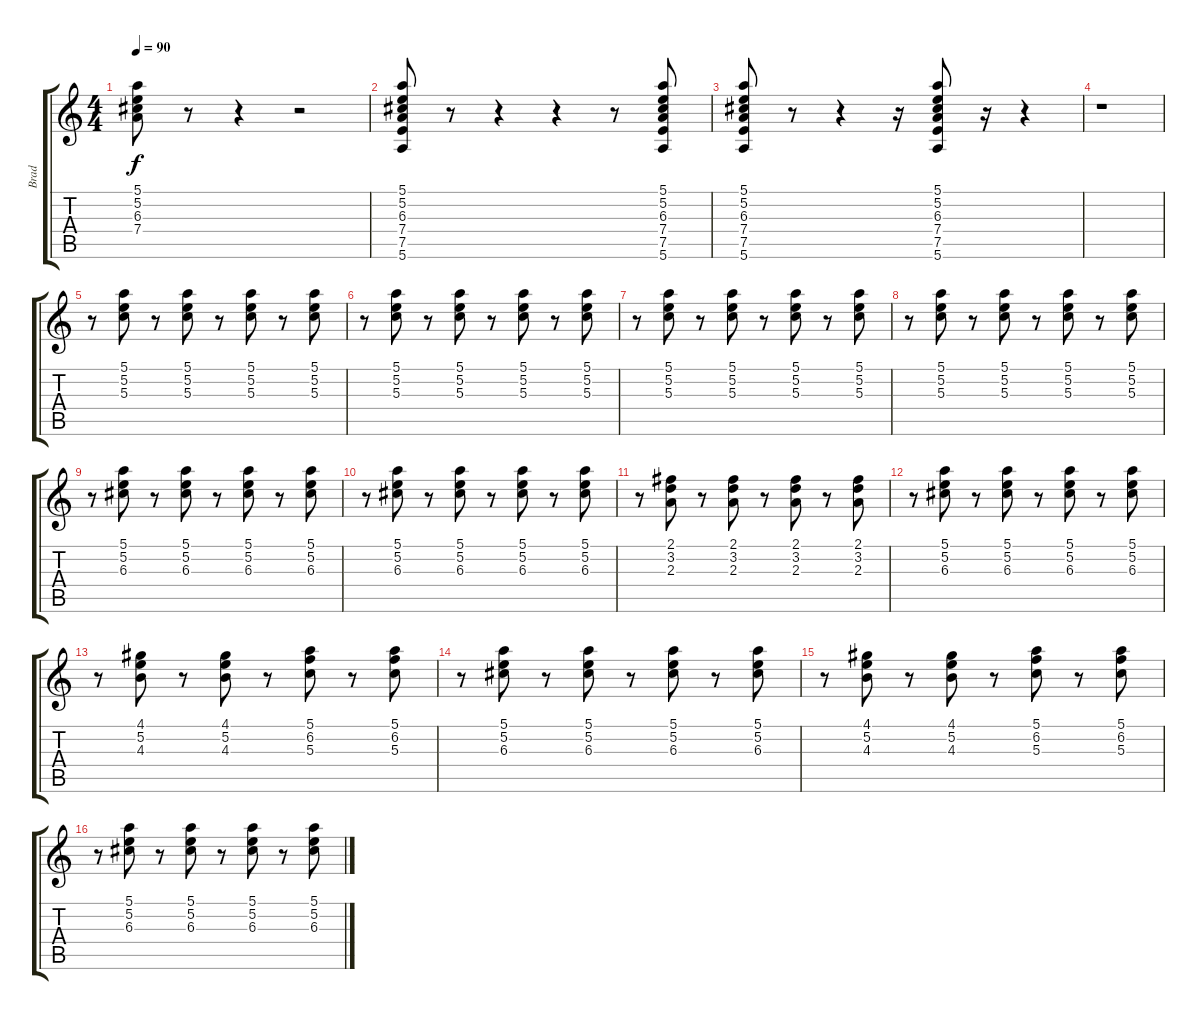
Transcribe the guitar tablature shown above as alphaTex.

\track ("Brad" "Brad") {instrument electricguitarjazz}
\staff {score tabs}
\tuning (E4 B3 G3 D3 A2 E2) {hide}
\ts (4 4)
\tempo 90
\clef g2
\ks c
(5.1 5.2 6.3 7.4).8{dy f} r.8 r.4 r.2 |
(5.1 5.2 6.3 7.4 7.5 5.6).8 r.8 r.4 r.4 r.8 (5.1 5.2 6.3 7.4 7.5 5.6).8 |
(5.1 5.2 6.3 7.4 7.5 5.6).8 r.8 r.4 r.16 (5.1 5.2 6.3 7.4 7.5 5.6).8 r.16 r.4 |
r.1 |
r.8 (5.1 5.2 5.3).8 r.8 (5.1 5.2 5.3).8 r.8 (5.1 5.2 5.3).8 r.8 (5.1 5.2 5.3).8 |
r.8 (5.1 5.2 5.3).8 r.8 (5.1 5.2 5.3).8 r.8 (5.1 5.2 5.3).8 r.8 (5.1 5.2 5.3).8 |
r.8 (5.1 5.2 5.3).8 r.8 (5.1 5.2 5.3).8 r.8 (5.1 5.2 5.3).8 r.8 (5.1 5.2 5.3).8 |
r.8 (5.1 5.2 5.3).8 r.8 (5.1 5.2 5.3).8 r.8 (5.1 5.2 5.3).8 r.8 (5.1 5.2 5.3).8 |
r.8 (5.1 5.2 6.3).8 r.8 (5.1 5.2 6.3).8 r.8 (5.1 5.2 6.3).8 r.8 (5.1 5.2 6.3).8 |
r.8 (5.1 5.2 6.3).8 r.8 (5.1 5.2 6.3).8 r.8 (5.1 5.2 6.3).8 r.8 (5.1 5.2 6.3).8 |
r.8 (2.1 3.2 2.3).8 r.8 (2.1 3.2 2.3).8 r.8 (2.1 3.2 2.3).8 r.8 (2.1 3.2 2.3).8 |
r.8 (5.1 5.2 6.3).8 r.8 (5.1 5.2 6.3).8 r.8 (5.1 5.2 6.3).8 r.8 (5.1 5.2 6.3).8 |
r.8 (4.1 5.2 4.3).8 r.8 (4.1 5.2 4.3).8 r.8 (5.1 6.2 5.3).8 r.8 (5.1 6.2 5.3).8 |
r.8 (5.1 5.2 6.3).8 r.8 (5.1 5.2 6.3).8 r.8 (5.1 5.2 6.3).8 r.8 (5.1 5.2 6.3).8 |
r.8 (4.1 5.2 4.3).8 r.8 (4.1 5.2 4.3).8 r.8 (5.1 6.2 5.3).8 r.8 (5.1 6.2 5.3).8 |
r.8 (5.1 5.2 6.3).8 r.8 (5.1 5.2 6.3).8 r.8 (5.1 5.2 6.3).8 r.8 (5.1 5.2 6.3).8
